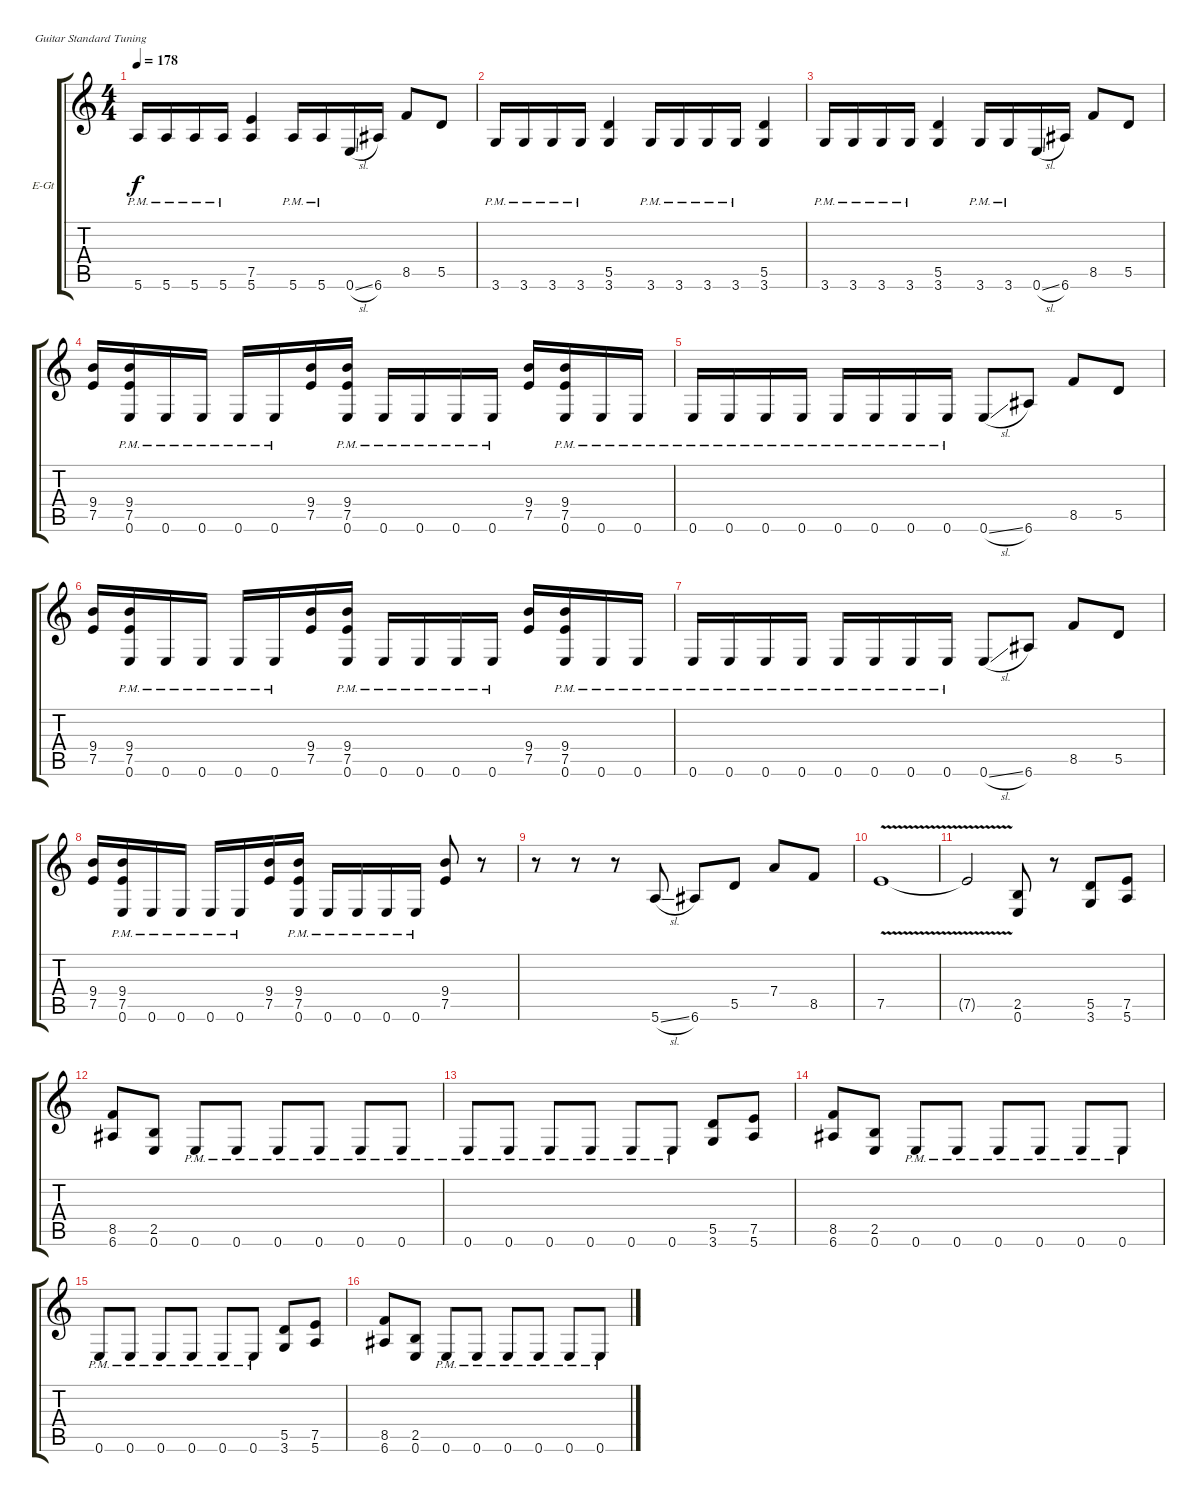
\bracketExtendMode groupsimilarinstruments
\firstSystemTrackNameOrientation horizontal
\otherSystemsTrackNameOrientation horizontal
\track ("James Hetfield" "E-Gt") {instrument distortionguitar}
\staff {score tabs}
\tuning (E4 B3 G3 D3 A2 E2)
\ts (4 4)
\tempo 178
\clef g2
\ks c
5.6{pm}.16{dy f} 5.6{pm}.16 5.6{pm}.16 5.6{pm}.16 (7.5 5.6).4 5.6{pm}.16 5.6{pm}.16 0.6{sl}.16 6.6.16 8.5.8 5.5.8 |
3.6{pm}.16 3.6{pm}.16 3.6{pm}.16 3.6{pm}.16 (5.5 3.6).4 3.6{pm}.16 3.6{pm}.16 3.6{pm}.16 3.6{pm}.16 (5.5 3.6).4 |
3.6{pm}.16 3.6{pm}.16 3.6{pm}.16 3.6{pm}.16 (5.5 3.6).4 3.6{pm}.16 3.6{pm}.16 0.6{sl}.16 6.6.16 8.5.8 5.5.8 |
(9.4 7.5).16 (9.4{pm} 7.5{pm} 0.6{pm}).16 0.6{pm}.16 0.6{pm}.16 0.6{pm}.16 0.6{pm}.16 (9.4 7.5).16 (9.4{pm} 7.5{pm} 0.6{pm}).16 0.6{pm}.16 0.6{pm}.16 0.6{pm}.16 0.6{pm}.16 (9.4 7.5).16 (9.4{pm} 7.5{pm} 0.6{pm}).16 0.6{pm}.16 0.6{pm}.16 |
0.6{pm}.16 0.6{pm}.16 0.6{pm}.16 0.6{pm}.16 0.6{pm}.16 0.6{pm}.16 0.6{pm}.16 0.6{pm}.16 0.6{sl}.8 6.6.8 8.5.8 5.5.8 |
(9.4 7.5).16 (9.4{pm} 7.5{pm} 0.6{pm}).16 0.6{pm}.16 0.6{pm}.16 0.6{pm}.16 0.6{pm}.16 (9.4 7.5).16 (9.4{pm} 7.5{pm} 0.6{pm}).16 0.6{pm}.16 0.6{pm}.16 0.6{pm}.16 0.6{pm}.16 (9.4 7.5).16 (9.4{pm} 7.5{pm} 0.6{pm}).16 0.6{pm}.16 0.6{pm}.16 |
0.6{pm}.16 0.6{pm}.16 0.6{pm}.16 0.6{pm}.16 0.6{pm}.16 0.6{pm}.16 0.6{pm}.16 0.6{pm}.16 0.6{sl}.8 6.6.8 8.5.8 5.5.8 |
(9.4 7.5).16 (9.4{pm} 7.5{pm} 0.6{pm}).16 0.6{pm}.16 0.6{pm}.16 0.6{pm}.16 0.6{pm}.16 (9.4 7.5).16 (9.4{pm} 7.5{pm} 0.6{pm}).16 0.6{pm}.16 0.6{pm}.16 0.6{pm}.16 0.6{pm}.16 (9.4 7.5).8 r.8 |
r.8 r.8 r.8 5.6{sl}.8 6.6.8 5.5.8 7.4.8 8.5.8 |
7.5{v}.1 |
7.5{v t}.2 (2.5 0.6).8 r.8 (5.5 3.6).8 (7.5 5.6).8 |
(8.5 6.6).8 (2.5 0.6).8 0.6{pm}.8 0.6{pm}.8 0.6{pm}.8 0.6{pm}.8 0.6{pm}.8 0.6{pm}.8 |
0.6{pm}.8 0.6{pm}.8 0.6{pm}.8 0.6{pm}.8 0.6{pm}.8 0.6{pm}.8 (5.5 3.6).8 (7.5 5.6).8 |
(8.5 6.6).8 (2.5 0.6).8 0.6{pm}.8 0.6{pm}.8 0.6{pm}.8 0.6{pm}.8 0.6{pm}.8 0.6{pm}.8 |
0.6{pm}.8 0.6{pm}.8 0.6{pm}.8 0.6{pm}.8 0.6{pm}.8 0.6{pm}.8 (5.5 3.6).8 (7.5 5.6).8 |
(8.5 6.6).8 (2.5 0.6).8 0.6{pm}.8 0.6{pm}.8 0.6{pm}.8 0.6{pm}.8 0.6{pm}.8 0.6{pm}.8
